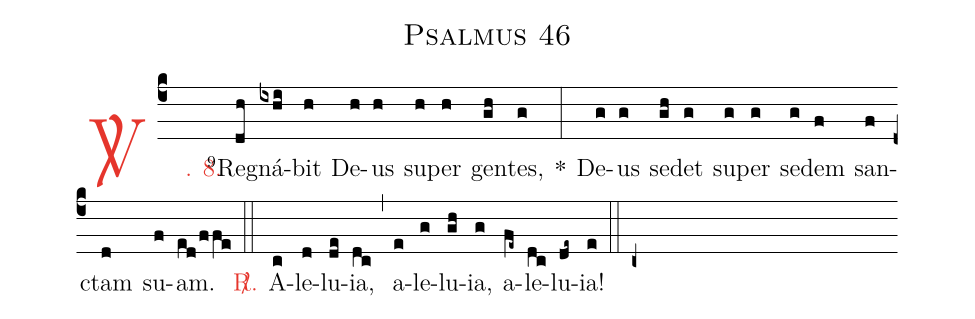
name: Psalmus 46;
%%
(c4)

<c><sp>V/</sp>. 8.</c>() <v>\VSup{9}</v>Re(dh)gná(ixhi)bit(h) De(h)us(h) su(h)per(h) gen(gh)tes,(g) *(:) De(g)us(g) se(gh)det(g) su(g)per(g) se(g)dem(f) san(f)ctam(d) su(f)am.(ed/ffe)

(::)

<nlba><c><sp>R/</sp>.</c>() A</nlba>(c)le(d)lu(de)ia,(dc) (,) a(e)le(g)lu(gh)ia,(g) a(fe~)le(dc)lu(de~)ia!(e)

(::)

(c+)
